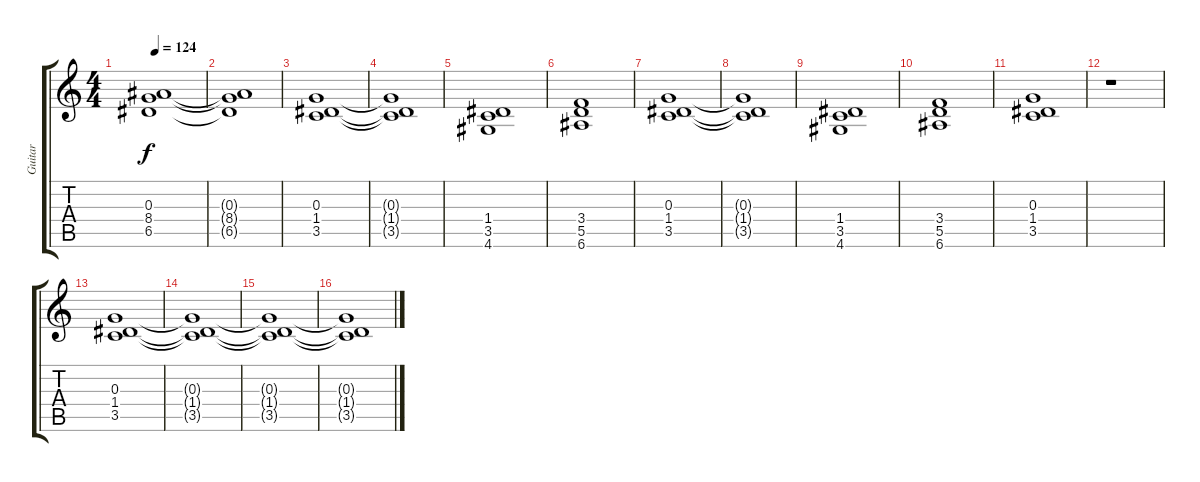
\track ("Guitar" "Guitar") {instrument acousticguitarsteel}
\staff {score tabs}
\tuning (E4 B3 G3 D3 A2 E2) {hide}
\ts (4 4)
\tempo 124
\clef g2
\ks c
(0.3 8.4 6.5).1{dy f} |
(0.3{t} 8.4{t} 6.5{t}).1 |
(0.3 1.4 3.5).1 |
(0.3{t} 1.4{t} 3.5{t}).1 |
(1.4 3.5 4.6).1 |
(3.4 5.5 6.6).1 |
(0.3 1.4 3.5).1 |
(0.3{t} 1.4{t} 3.5{t}).1 |
(1.4 3.5 4.6).1 |
(3.4 5.5 6.6).1 |
(0.3 1.4 3.5).1 |
r.1 |
(0.3 1.4 3.5).1 |
(0.3{t} 1.4{t} 3.5{t}).1 |
(0.3{t} 1.4{t} 3.5{t}).1 |
(0.3{t} 1.4{t} 3.5{t}).1
